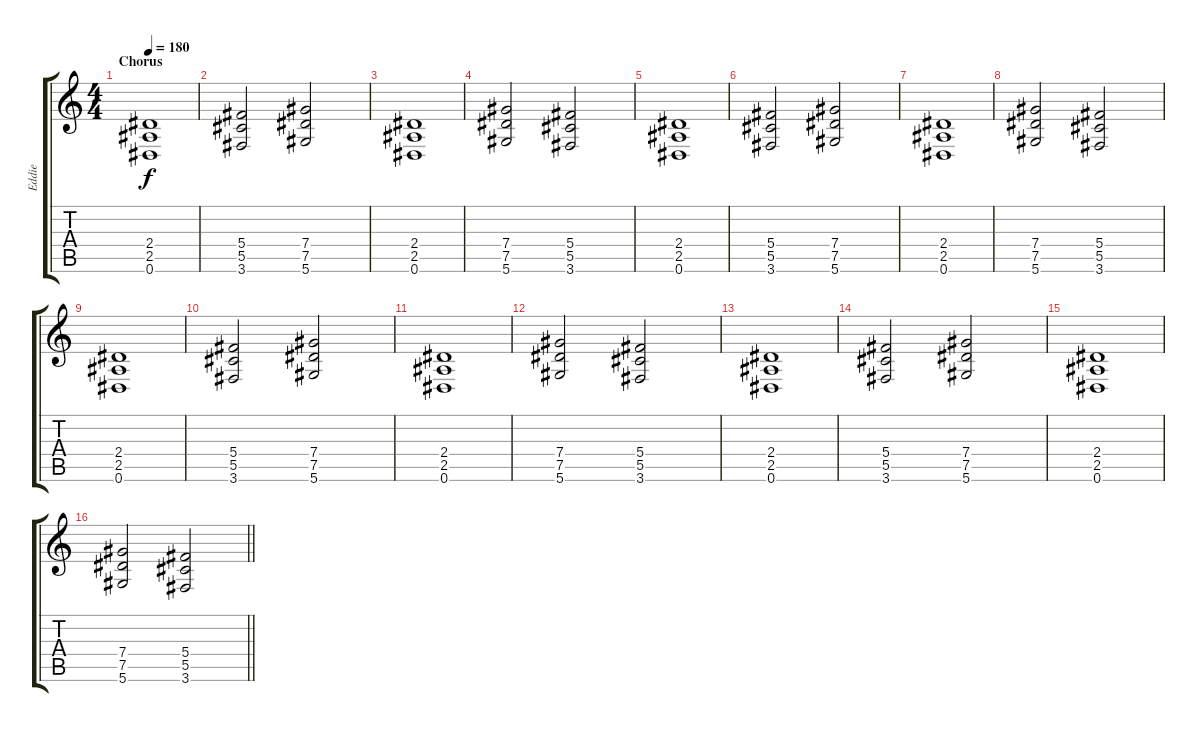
\track ("Eddie" "Eddie") {instrument distortionguitar}
\staff {score tabs}
\tuning (Eb4 Bb3 Gb3 Db3 Ab2 Eb2) {hide}
\ts (4 4)
\section ("" "Chorus")
\tempo 180
\clef g2
\ks c
(2.4 2.5 0.6).1{dy f} |
(5.4 5.5 3.6).2 (7.4 7.5 5.6).2 |
(2.4 2.5 0.6).1 |
(7.4 7.5 5.6).2 (5.4 5.5 3.6).2 |
(2.4 2.5 0.6).1 |
(5.4 5.5 3.6).2 (7.4 7.5 5.6).2 |
(2.4 2.5 0.6).1 |
(7.4 7.5 5.6).2 (5.4 5.5 3.6).2 |
(2.4 2.5 0.6).1 |
(5.4 5.5 3.6).2 (7.4 7.5 5.6).2 |
(2.4 2.5 0.6).1 |
(7.4 7.5 5.6).2 (5.4 5.5 3.6).2 |
(2.4 2.5 0.6).1 |
(5.4 5.5 3.6).2 (7.4 7.5 5.6).2 |
(2.4 2.5 0.6).1 |
\barLineRight lightlight
(7.4 7.5 5.6).2 (5.4 5.5 3.6).2
